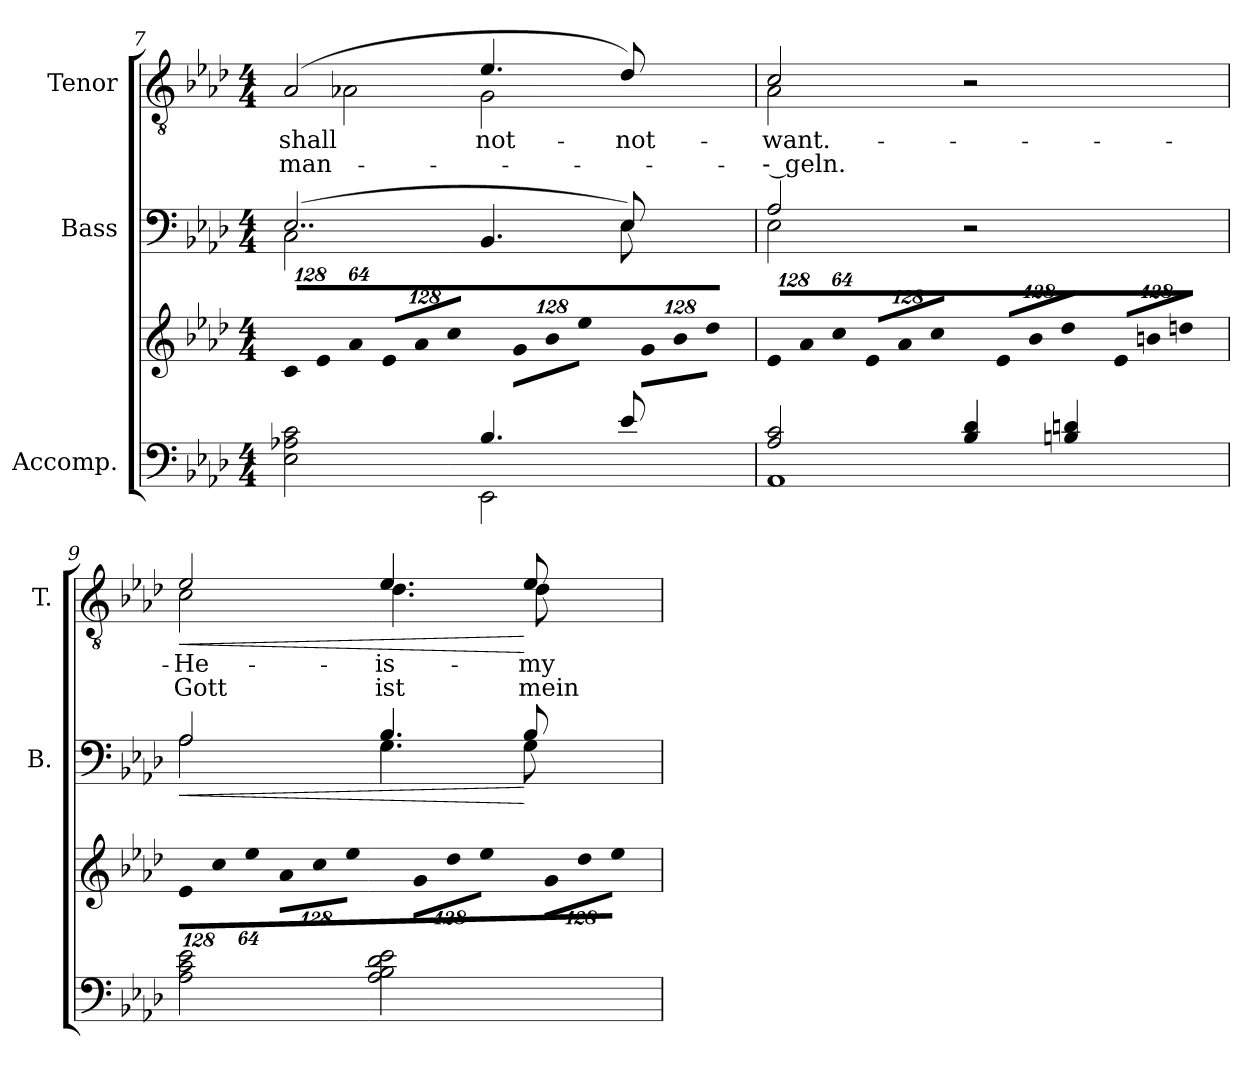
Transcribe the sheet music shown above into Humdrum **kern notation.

**kern	**kern	**kern	**dynam	**kern	**text	**text	**dynam
*part3	*part3	*part2	*part2	*part1	*part1	*part1	*part1
*staff4	*staff3	*staff2	*staff2	*staff1	*staff1	*staff1	*staff1
*I"Accomp.	*	*I"Bass	*	*I"Tenor	*	*	*
*	*	*I'B.	*	*I'T.	*	*	*
*clefF4	*clefG2	*clefF4	*	*clefGv2	*	*	*
*	*	*	*	*ITrd7c12	*	*	*
*k[b-e-a-d-]	*k[b-e-a-d-]	*k[b-e-a-d-]	*	*k[b-e-a-d-]	*	*	*
*A-:	*A-:	*A-:	*	*A-:	*	*	*
*M4/4	*M4/4	*M4/4	*	*M4/4	*	*	*
=7	=7	=7	=7	=7	=7	=7	=7
*^	*	*	*	*	*	*	*
*	*	*Xbrackettup	*	*	*	*	*	*
!	!	!LO:N:vis=8	!	!	!	!	!	!
*	*	*	*^	*	*	*	*	*
!	!	!	!	!	!	!	!LO:LY:b:color=#000000	!LO:LY:b:color=#000000	!
*	*	*	*	*	*	*^	*	*	*
2E-i\ 2A-Xi 2ci	2ryy	1024%85ci/L	(2..E-i/	2Ci\	.	(2AA-i/	2AA-Xi\	-shall	man-	.
!	!	!LO:N:vis=8	!	!	!	!	!	!	!	!
.	.	1024%85e-i/	.	.	.	.	.	.	.	.
!	!	!LO:N:vis=8	!	!	!	!	!	!	!	!
.	.	512%43a-i/J	.	.	.	.	.	.	.	.
!	!	!LO:N:vis=8	!	!	!	!	!	!	!	!
.	.	1024%85e-i/L	.	.	.	.	.	.	.	.
!	!	!LO:N:vis=8	!	!	!	!	!	!	!	!
.	.	1024%85a-i/	.	.	.	.	.	.	.	.
!	!	!LO:N:vis=8	!	!	!	!	!	!	!	!
.	.	512%43cci/J	.	.	.	.	.	.	.	.
!	!	!LO:N:vis=8	!	!	!	!	!	!	!	!
!	!	!	!	!	!	!	!	!LO:LY:b:color=#000000	!	!
4.B-i/	2EE-i\	1024%85gi\L	.	4.BB-i/	.	4.E-i/	2GGi\	not-	.	.
!	!	!LO:N:vis=8	!	!	!	!	!	!	!	!
.	.	1024%85b-i\	.	.	.	.	.	.	.	.
!	!	!LO:N:vis=8	!	!	!	!	!	!	!	!
.	.	512%43ee-i\J	.	.	.	.	.	.	.	.
!	!	!LO:N:vis=8	!	!	!	!	!	!	!	!
.	.	1024%85gi\L	.	.	.	.	.	.	.	.
!	!	!LO:N:vis=8	!	!	!	!	!	!	!	!
.	.	1024%85b-i\	.	.	.	.	.	.	.	.
!	!	!	!	!	!	!	!	!LO:LY:b:color=#000000	!	!
8e-i/	.	.	8E-i/)	8E-i\	.	8D-i/)	.	-not-	.	.
!	!	!LO:N:vis=8	!	!	!	!	!	!	!	!
.	.	512%43dd-i\J	.	.	.	.	.	.	.	.
!!LO:LB:g=z	!!
=8	=8	=8	=8	=8	=8	=8	=8	=8	=8	=8
!	!	!LO:N:vis=8	!	!	!	!	!	!	!	!
!	!	!	!	!	!	!	!	!LO:LY:b:color=#000000	!LO:LY:b:color=#000000	!
2A-i/ 2ci	1AA-i	1024%85e-i/L	2A-i/	2E-i\	.	2Ci/	2AA-i\	-want.-	-- geln.	.
!	!	!LO:N:vis=8	!	!	!	!	!	!	!	!
.	.	1024%85a-i/	.	.	.	.	.	.	.	.
!	!	!LO:N:vis=8	!	!	!	!	!	!	!	!
.	.	512%43cci/J	.	.	.	.	.	.	.	.
!	!	!LO:N:vis=8	!	!	!	!	!	!	!	!
.	.	1024%85e-i/L	.	.	.	.	.	.	.	.
!	!	!LO:N:vis=8	!	!	!	!	!	!	!	!
.	.	1024%85a-i/	.	.	.	.	.	.	.	.
!	!	!LO:N:vis=8	!	!	!	!	!	!	!	!
.	.	512%43cci/J	.	.	.	.	.	.	.	.
!	!	!LO:N:vis=8	!	!	!	!	!	!	!	!
4B-i/ 4d-i	.	1024%85e-i/L	2r	2ryy	.	2r	2ryy	.	.	.
!	!	!LO:N:vis=8	!	!	!	!	!	!	!	!
.	.	1024%85b-i/	.	.	.	.	.	.	.	.
!	!	!LO:N:vis=8	!	!	!	!	!	!	!	!
.	.	512%43dd-i/J	.	.	.	.	.	.	.	.
!	!	!LO:N:vis=8	!	!	!	!	!	!	!	!
4Bni/ 4dni	.	1024%85e-i/L	.	.	.	.	.	.	.	.
!	!	!LO:N:vis=8	!	!	!	!	!	!	!	!
.	.	1024%85bni/	.	.	.	.	.	.	.	.
!	!	!LO:N:vis=8	!	!	!	!	!	!	!	!
.	.	512%43ddni/J	.	.	.	.	.	.	.	.
*v	*v	*	*	*	*	*	*	*	*	*
=9	=9	=9	=9	=9	=9	=9	=9	=9	=9
!	!LO:N:vis=8	!	!	!LO:HP:b	!	!	!	!	!
!	!	!	!	!	!	!	!LO:LY:b:color=#000000	!LO:LY:b:color=#000000	!LO:HP:b
2A-i\ 2ci 2e-i	1024%85e-i\L	2A-i/	2A-i\	<	2E-i/	2Ci\	-He-	Gott	<
!	!LO:N:vis=8	!	!	!	!	!	!	!	!
.	1024%85cci\	.	.	.	.	.	.	.	.
!	!LO:N:vis=8	!	!	!	!	!	!	!	!
.	512%43ee-i\J	.	.	.	.	.	.	.	.
!	!LO:N:vis=8	!	!	!	!	!	!	!	!
.	1024%85a-i\L	.	.	.	.	.	.	.	.
!	!LO:N:vis=8	!	!	!	!	!	!	!	!
.	1024%85cci\	.	.	.	.	.	.	.	.
!	!LO:N:vis=8	!	!	!	!	!	!	!	!
.	512%43ee-i\J	.	.	.	.	.	.	.	.
!	!LO:N:vis=8	!	!	!	!	!	!	!	!
!	!	!	!	!	!	!	!LO:LY:b:color=#000000	!LO:LY:b:color=#000000	!
2A-i\ 2B-i 2d-i 2e-i	1024%85gi\L	4.B-i/	4.Gi\	.	4.E-i/	4.D-i\	-is-	ist	.
!	!LO:N:vis=8	!	!	!	!	!	!	!	!
.	1024%85dd-i\	.	.	.	.	.	.	.	.
!	!LO:N:vis=8	!	!	!	!	!	!	!	!
.	512%43ee-i\J	.	.	.	.	.	.	.	.
!	!LO:N:vis=8	!	!	!	!	!	!	!	!
.	1024%85gi\L	.	.	.	.	.	.	.	.
!	!LO:N:vis=8	!	!	!	!	!	!	!	!
.	1024%85dd-i\	.	.	.	.	.	.	.	.
!	!	!	!	!	!	!	!LO:LY:b:color=#000000	!LO:LY:b:color=#000000	!
.	.	8B-i/	8Gi\	[	8E-i/	8D-i\	-my-	mein	[
!	!LO:N:vis=8	!	!	!	!	!	!	!	!
.	512%43ee-i\J	.	.	.	.	.	.	.	.
*	*	*v	*v	*	*	*	*	*	*
*	*	*	*	*v	*v	*	*	*
=	=	=	=	=	=	=	=
*-	*-	*-	*-	*-	*-	*-	*-
